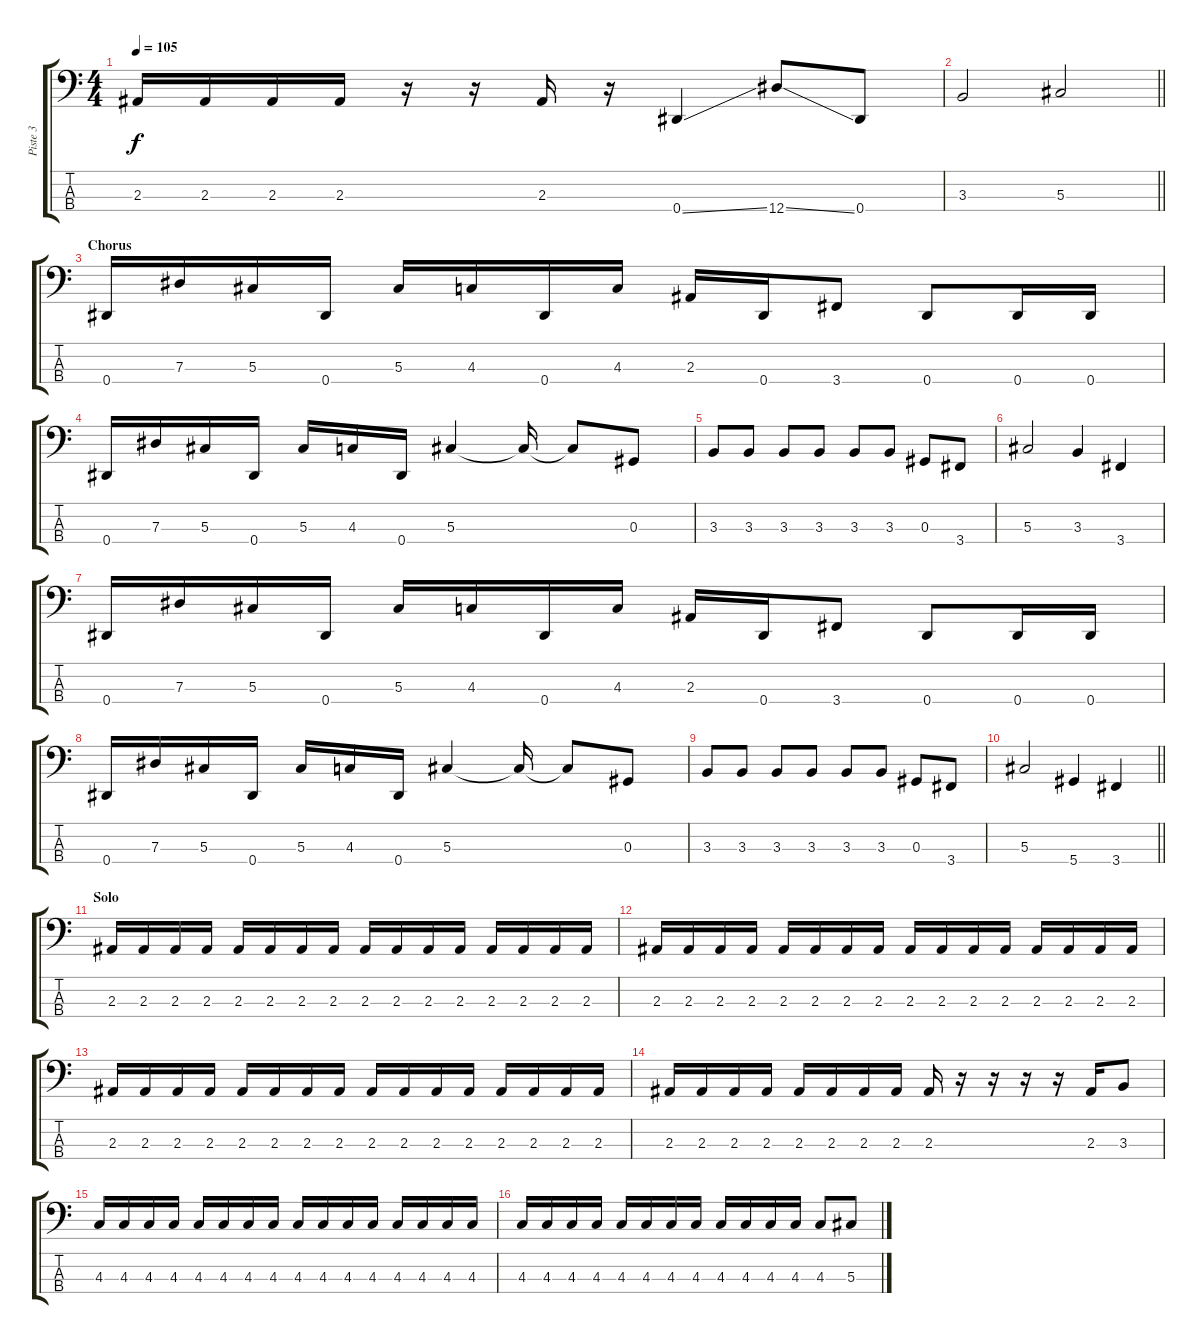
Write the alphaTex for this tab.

\track ("Piste 3" "Piste 3") {instrument electricbasspick}
\staff {score tabs}
\tuning (Gb2 Db2 Ab1 Eb1) {hide}
\ts (4 4)
\tempo 105
\clef f4
\ks c
2.3.16{dy f} 2.3.16 2.3.16 2.3.16 r.16 r.16 2.3.16 r.16 0.4{ss}.4 12.4{ss}.8 0.4.8 |
\barLineRight lightlight
3.3.2 5.3.2 |
\section ("" "Chorus")
0.4.16 7.3.16 5.3.16 0.4.16 5.3.16 4.3.16 0.4.16 4.3.16 2.3.16 0.4.16 3.4.8 0.4.8 0.4.16 0.4.16 |
0.4.16 7.3.16 5.3.16 0.4.16 5.3.16 4.3.16 0.4.16 5.3.4 5.3{t}.16 5.3{t}.8 0.3.8 |
3.3.8 3.3.8 3.3.8 3.3.8 3.3.8 3.3.8 0.3.8 3.4.8 |
5.3.2 3.3.4 3.4.4 |
0.4.16 7.3.16 5.3.16 0.4.16 5.3.16 4.3.16 0.4.16 4.3.16 2.3.16 0.4.16 3.4.8 0.4.8 0.4.16 0.4.16 |
0.4.16 7.3.16 5.3.16 0.4.16 5.3.16 4.3.16 0.4.16 5.3.4 5.3{t}.16 5.3{t}.8 0.3.8 |
3.3.8 3.3.8 3.3.8 3.3.8 3.3.8 3.3.8 0.3.8 3.4.8 |
\barLineRight lightlight
5.3.2 5.4.4 3.4.4 |
\section ("" "Solo")
2.3.16 2.3.16 2.3.16 2.3.16 2.3.16 2.3.16 2.3.16 2.3.16 2.3.16 2.3.16 2.3.16 2.3.16 2.3.16 2.3.16 2.3.16 2.3.16 |
2.3.16 2.3.16 2.3.16 2.3.16 2.3.16 2.3.16 2.3.16 2.3.16 2.3.16 2.3.16 2.3.16 2.3.16 2.3.16 2.3.16 2.3.16 2.3.16 |
2.3.16 2.3.16 2.3.16 2.3.16 2.3.16 2.3.16 2.3.16 2.3.16 2.3.16 2.3.16 2.3.16 2.3.16 2.3.16 2.3.16 2.3.16 2.3.16 |
2.3.16 2.3.16 2.3.16 2.3.16 2.3.16 2.3.16 2.3.16 2.3.16 2.3.16 r.16 r.16 r.16 r.16 2.3.16 3.3.8 |
4.3.16 4.3.16 4.3.16 4.3.16 4.3.16 4.3.16 4.3.16 4.3.16 4.3.16 4.3.16 4.3.16 4.3.16 4.3.16 4.3.16 4.3.16 4.3.16 |
4.3.16 4.3.16 4.3.16 4.3.16 4.3.16 4.3.16 4.3.16 4.3.16 4.3.16 4.3.16 4.3.16 4.3.16 4.3.8 5.3.8
